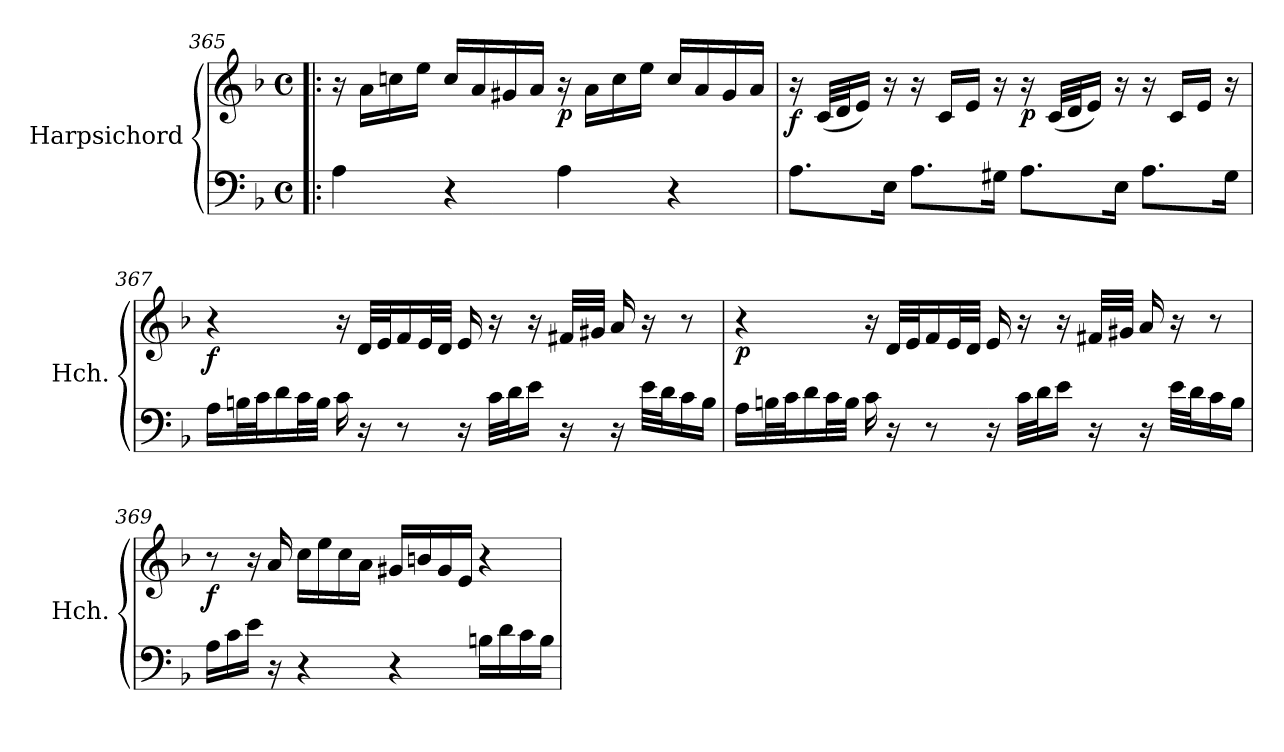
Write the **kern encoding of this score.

**kern	**kern	**dynam
*part1	*part1	*part1
*staff2	*staff1	*staff1/2
*I"Harpsichord	*	*
*I'Hch.	*	*
!!LO:LB:g=z
*clefF4	*clefG2	*
*k[b-]	*k[b-]	*
*M4/4	*M4/4	*
*met(c)	*met(c)	*
=365!|:	=365!|:	=365!|:
4A\	16r	.
.	16a\LL	.
.	16ccn\	.
.	16ee\JJ	.
4r	16cc/LL	.
.	16a/	.
.	16g#X/	.
.	16a/JJ	.
!	!	!LO:DY:b
4A\	16r	p
.	16a\LL	.
.	16cc\	.
.	16ee\JJ	.
4r	16cc/LL	.
.	16a/	.
.	16g#/	.
.	16a/JJ	.
=366	=366	=366
!	!	!LO:DY:b
8.A\L	16r	f
.	(<32c/LLL	.
.	32d/J	.
.	16e/JJ)	.
16E\Jk	16r	.
8.A\L	16r	.
.	16c/LL	.
.	16e/JJ	.
16G#X\Jk	16r	.
!	!	!LO:DY:b
8.A\L	16r	p
.	(<32c/LLL	.
.	32d/J	.
.	16e/JJ)	.
16E\Jk	16r	.
8.A\L	16r	.
.	16c/LL	.
.	16e/JJ	.
16G#\Jk	16r	.
=367	=367	=367
!	!	!LO:DY:b
16A\LL	4r	f
32Bn\L	.	.
32c\J	.	.
16d\	.	.
32c\L	.	.
32B\JJJ	.	.
16c\	16r	.
16r	32d/LLL	.
.	32e/J	.
8r	16f/	.
.	32e/L	.
.	32d/JJJ	.
16r	16e/	.
32c\LLL	16r	.
32d\J	.	.
16e\JJ	16r	.
16r	32f#X/LLL	.
.	32g#X/JJJ	.
16r	16a/	.
32e\LLL	16r	.
32d\J	.	.
16c\	8r	.
16B\JJ	.	.
!!LO:PB:g=z
=368	=368	=368
!	!	!LO:DY:b
16A\LL	4r	p
32Bn\L	.	.
32c\J	.	.
16d\	.	.
32c\L	.	.
32B\JJJ	.	.
16c\	16r	.
16r	32d/LLL	.
.	32e/J	.
8r	16f/	.
.	32e/L	.
.	32d/JJJ	.
16r	16e/	.
32c\LLL	16r	.
32d\J	.	.
16e\JJ	16r	.
16r	32f#X/LLL	.
.	32g#X/JJJ	.
16r	16a/	.
32e\LLL	16r	.
32d\J	.	.
16c\	8r	.
16B\JJ	.	.
=369	=369	=369
!	!	!LO:DY:b
16A\LL	8r	f
16c\	.	.
16e\JJ	16r	.
16r	16a/	.
4r	16cc\LL	.
.	16ee\	.
.	16cc\	.
.	16a\JJ	.
4r	16g#X/LL	.
.	16bn/	.
.	16g#/	.
.	16e/JJ	.
16Bn\LL	4r	.
16d\	.	.
16c\	.	.
16B\JJ	.	.
=	=	=
*-	*-	*-
